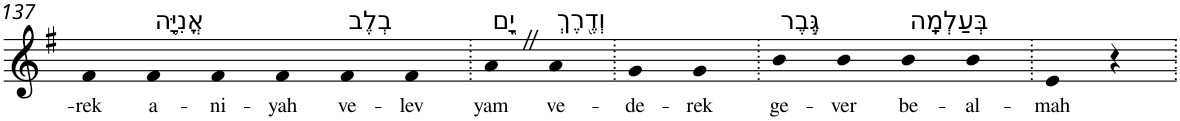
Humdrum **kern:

**kern	**text
*part1	*part1
*staff1	*staff1
*I"Piano	*
*I'Pno	*
!!LO:PB:g=z
*clefG2	*
*k[f#]	*
*G:	*
=137	=137
!	!LO:LY:b
4f#	-rek
!LO:TX:a:t=אֳנִיָּ֥ה	!
!	!LO:LY:b
4f#	a-
!	!LO:LY:b
4f#	-ni-
!	!LO:LY:b
4f#	-yah
!LO:TX:a:t=בְלֶב	!
!	!LO:LY:b
4f#	ve-
!	!LO:LY:b
4f#	-lev
=138.	=138.
!LO:TX:a:t=יָ֑ם	!
!	!LO:LY:b
4aZ	yam
!LO:TX:a:t=וְדֶ֖רֶךְ	!
!	!LO:LY:b
4a	ve-
=139.	=139.
!	!LO:LY:b
4g	-de-
!	!LO:LY:b
4g	-rek
=140.	=140.
!LO:TX:a:t=גֶּ֣בֶר	!
!	!LO:LY:b
4b	ge-
!	!LO:LY:b
4b	-ver
!LO:TX:a:t=בְּעַלְמָֽה	!
!	!LO:LY:b
4b	be-
!	!LO:LY:b
4b	-al-
=141.	=141.
!	!LO:LY:b
4e	-mah
4r	.
=.	=.
*-	*-
